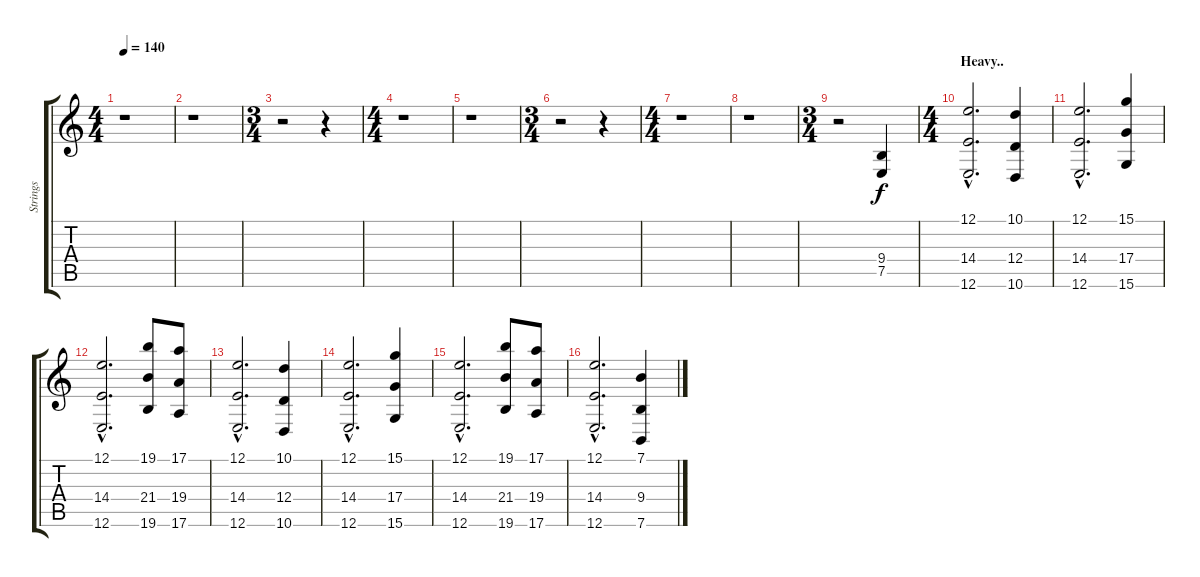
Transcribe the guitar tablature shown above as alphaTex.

\track ("Strings" "Strings") {instrument stringensemble1}
\staff {score tabs}
\tuning (E4 B3 G3 D3 A2 E2) {hide}
\ts (4 4)
\tempo 140
\clef g2
\ks c
r.1{dy f} |
r.1 |
\ts (3 4)
r.2 r.4 |
\ts (4 4)
r.1 |
r.1 |
\ts (3 4)
r.2 r.4 |
\ts (4 4)
r.1 |
r.1 |
\ts (3 4)
r.2 (9.4 7.5).4{instrument reversecymbal} |
\ts (4 4)
\section ("" "Heavy..")
(12.1{hac} 14.4{hac} 12.6{hac}).2{d instrument stringensemble1} (10.1 12.4 10.6).4 |
(12.1{hac} 14.4{hac} 12.6{hac}).2{d} (15.1 17.4 15.6).4 |
(12.1{hac} 14.4{hac} 12.6{hac}).2{d} (19.1 21.4 19.6).8 (17.1 19.4 17.6).8 |
(12.1{hac} 14.4{hac} 12.6{hac}).2{d} (10.1 12.4 10.6).4 |
(12.1{hac} 14.4{hac} 12.6{hac}).2{d} (15.1 17.4 15.6).4 |
(12.1{hac} 14.4{hac} 12.6{hac}).2{d} (19.1 21.4 19.6).8 (17.1 19.4 17.6).8 |
(12.1{hac} 14.4{hac} 12.6{hac}).2{d} (7.1 9.4 7.6).4
